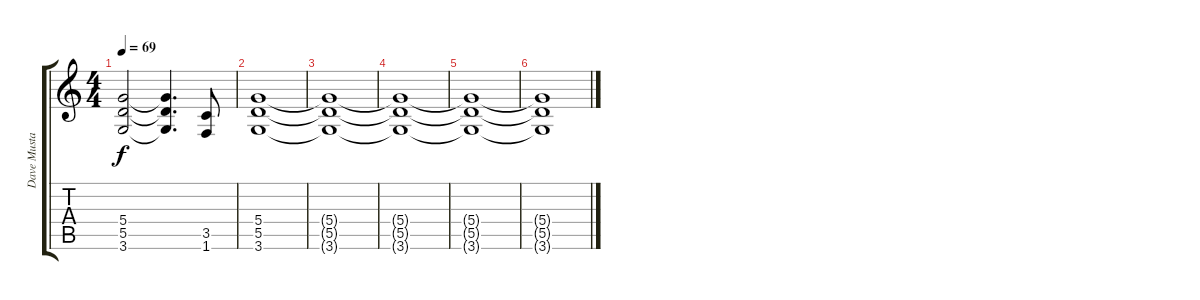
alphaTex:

\track ("Dave Mustaine Distorsion" "Dave Musta") {instrument distortionguitar}
\staff {score tabs}
\tuning (E4 B3 G3 D3 A2 E2) {hide}
\ts (4 4)
\tempo 69
\clef g2
\ks c
(5.4 5.5 3.6).2{dy f} (5.4{t} 5.5{t} 3.6{t}).4{d} (3.5 1.6).8 |
(5.4 5.5 3.6).1 |
(5.4{t} 5.5{t} 3.6{t}).1 |
(5.4{t} 5.5{t} 3.6{t}).1 |
(5.4{t} 5.5{t} 3.6{t}).1 |
(5.4{t} 5.5{t} 3.6{t}).1
